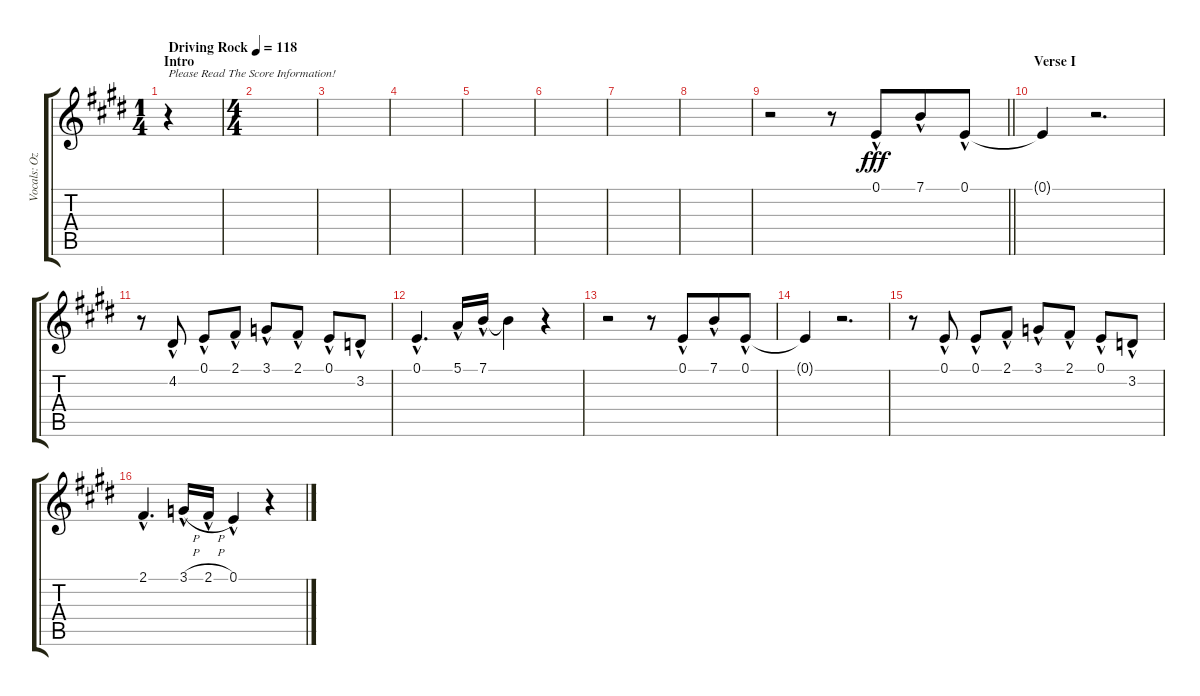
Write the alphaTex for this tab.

\track ("Vocals: Ozzy" "Vocals: Oz") {instrument lead2sawtooth}
\staff {score tabs}
\tuning (E4 B3 G3 D3 A2 E2) {hide}
\ts (1 4)
\section ("" "Intro")
\tempo (118 "Driving Rock")
\clef g2
\ks e
r.4{txt "Please Read The Score Information!" dy fff instrument lead2sawtooth} |
\ts (4 4)
|
|
|
|
|
|
|
\barLineRight lightlight
r.2 r.8 0.1{hac}.8{beam merge} 7.1{hac}.8 0.1{hac}.8 |
\section ("" "Verse I")
0.1{t}.4 r.2{d} |
r.8 4.2{hac}.8 0.1{hac}.8 2.1{hac}.8 3.1{hac}.8 2.1{hac}.8 0.1{hac}.8 3.2{hac}.8 |
0.1{hac}.4{d} 5.1{hac}.16 7.1{hac}.16 7.1{t}.4 r.4 |
r.2 r.8 0.1{hac}.8{beam merge} 7.1{hac}.8 0.1{hac}.8 |
0.1{t}.4 r.2{d} |
r.8 0.1{hac}.8 0.1{hac}.8 2.1{hac}.8 3.1{hac}.8 2.1{hac}.8 0.1{hac}.8 3.2{hac}.8 |
2.1{hac}.4{d} 3.1{h hac}.16 2.1{h hac}.16 0.1{hac}.4 r.4
